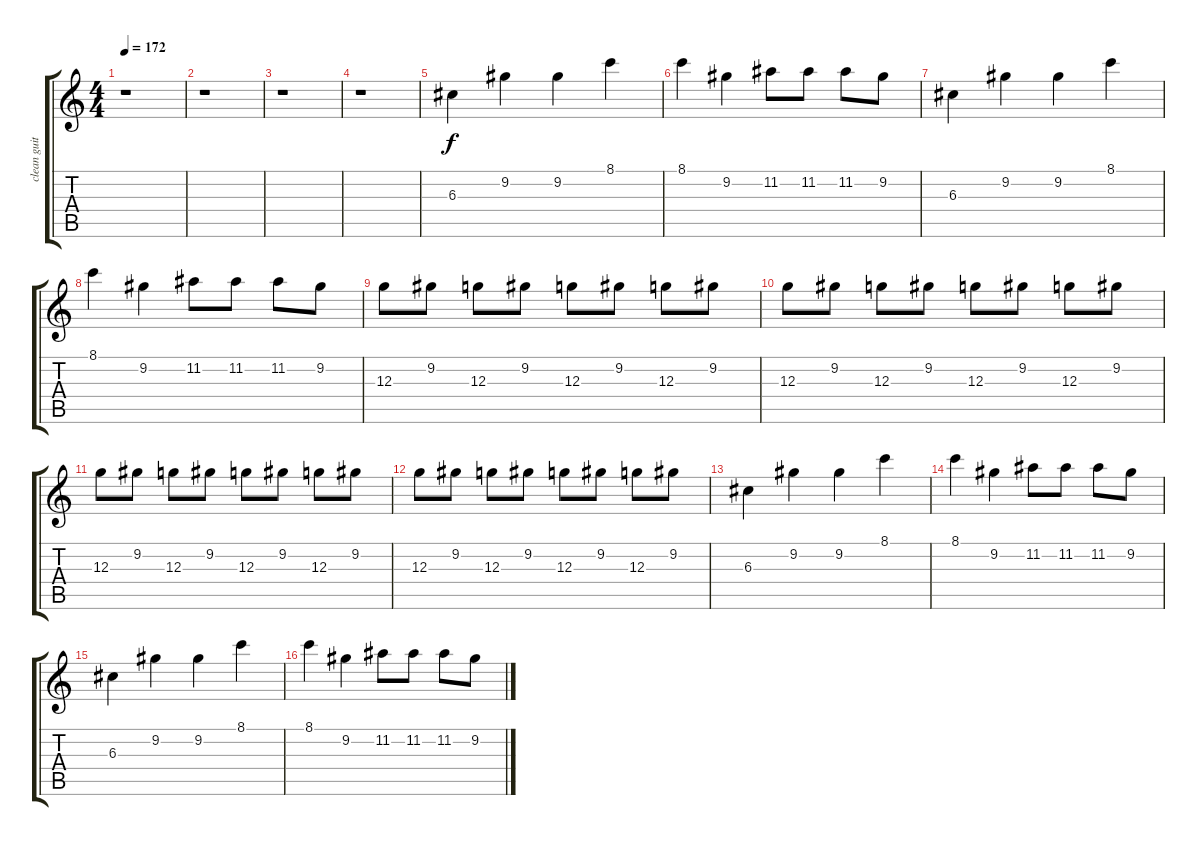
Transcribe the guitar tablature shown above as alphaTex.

\track ("clean guitar two" "clean guit") {instrument electricguitarmuted}
\staff {score tabs}
\tuning (E4 B3 G3 D3 A2 D2) {hide}
\ts (4 4)
\tempo 172
\clef g2
\ks c
r.1{dy f instrument electricguitarmuted} |
r.1 |
r.1 |
r.1 |
6.3.4 9.2.4 9.2.4 8.1.4 |
8.1.4 9.2.4 11.2.8 11.2.8 11.2.8 9.2.8 |
6.3.4 9.2.4 9.2.4 8.1.4 |
8.1.4 9.2.4 11.2.8 11.2.8 11.2.8 9.2.8 |
12.3.8 9.2.8 12.3.8 9.2.8 12.3.8 9.2.8 12.3.8 9.2.8 |
12.3.8 9.2.8 12.3.8 9.2.8 12.3.8 9.2.8 12.3.8 9.2.8 |
12.3.8 9.2.8 12.3.8 9.2.8 12.3.8 9.2.8 12.3.8 9.2.8 |
12.3.8 9.2.8 12.3.8 9.2.8 12.3.8 9.2.8 12.3.8 9.2.8 |
6.3.4 9.2.4 9.2.4 8.1.4 |
8.1.4 9.2.4 11.2.8 11.2.8 11.2.8 9.2.8 |
6.3.4 9.2.4 9.2.4 8.1.4 |
8.1.4 9.2.4 11.2.8 11.2.8 11.2.8 9.2.8
